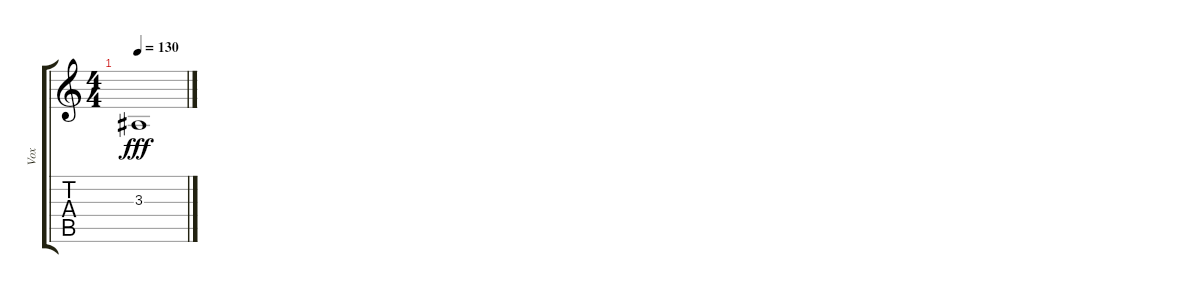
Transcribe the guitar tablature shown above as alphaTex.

\track ("Vox" "Vox") {instrument flute}
\staff {score tabs}
\tuning (E4 B3 G3 D3 A2 E2) {hide}
\ts (4 4)
\tempo 130
\clef g2
\ks c
3.3.1{dy fff}
